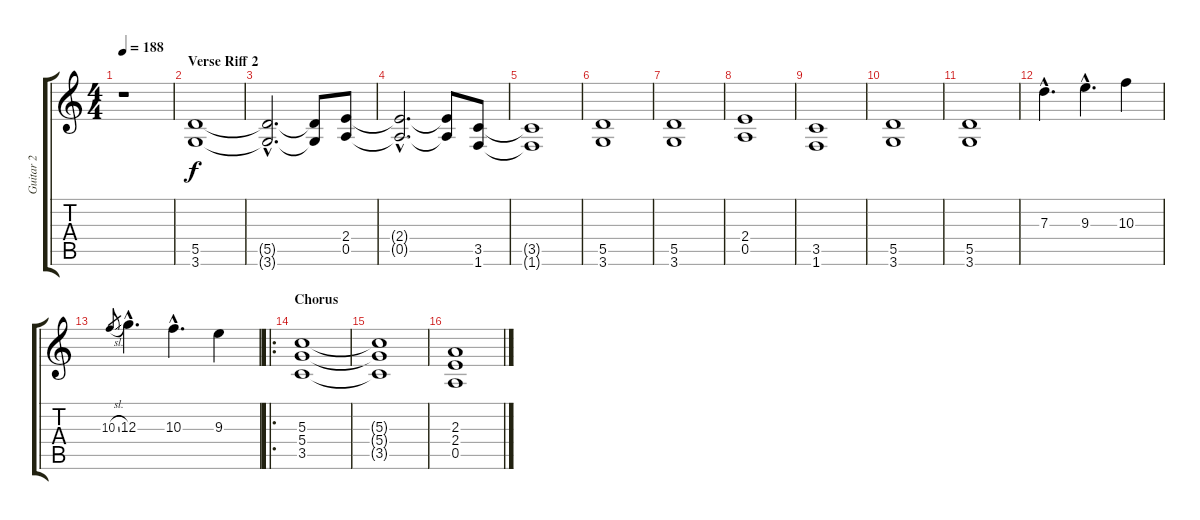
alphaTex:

\track ("Guitar 2" "Guitar 2") {instrument overdrivenguitar}
\staff {score tabs}
\tuning (E4 B3 G3 D3 A2 E2) {hide}
\ts (4 4)
\tempo 188
\clef g2
\ks c
r.1{dy f} |
\section ("" "Verse Riff 2")
(5.5 3.6).1{volume 11} |
(5.5{hac t} 3.6{hac t}).2{d} (5.5{t} 3.6{t}).8 (2.4 0.5).8 |
(2.4{hac t} 0.5{hac t}).2{d} (2.4{t} 0.5{t}).8 (3.5 1.6).8 |
(3.5{t} 1.6{t}).1 |
(5.5 3.6).1 |
(5.5 3.6).1 |
(2.4 0.5).1 |
(3.5 1.6).1 |
(5.5 3.6).1 |
(5.5 3.6).1 |
7.3{hac}.4{d} 9.3{hac}.4{d} 10.3.4 |
10.3{sl}.8{gr} 12.3{hac}.4{d} 10.3{hac}.4{d} 9.3.4 |
\ro
\section ("" "Chorus")
(5.3 5.4 3.5).1 |
(5.3{t} 5.4{t} 3.5{t}).1 |
(2.3 2.4 0.5).1
